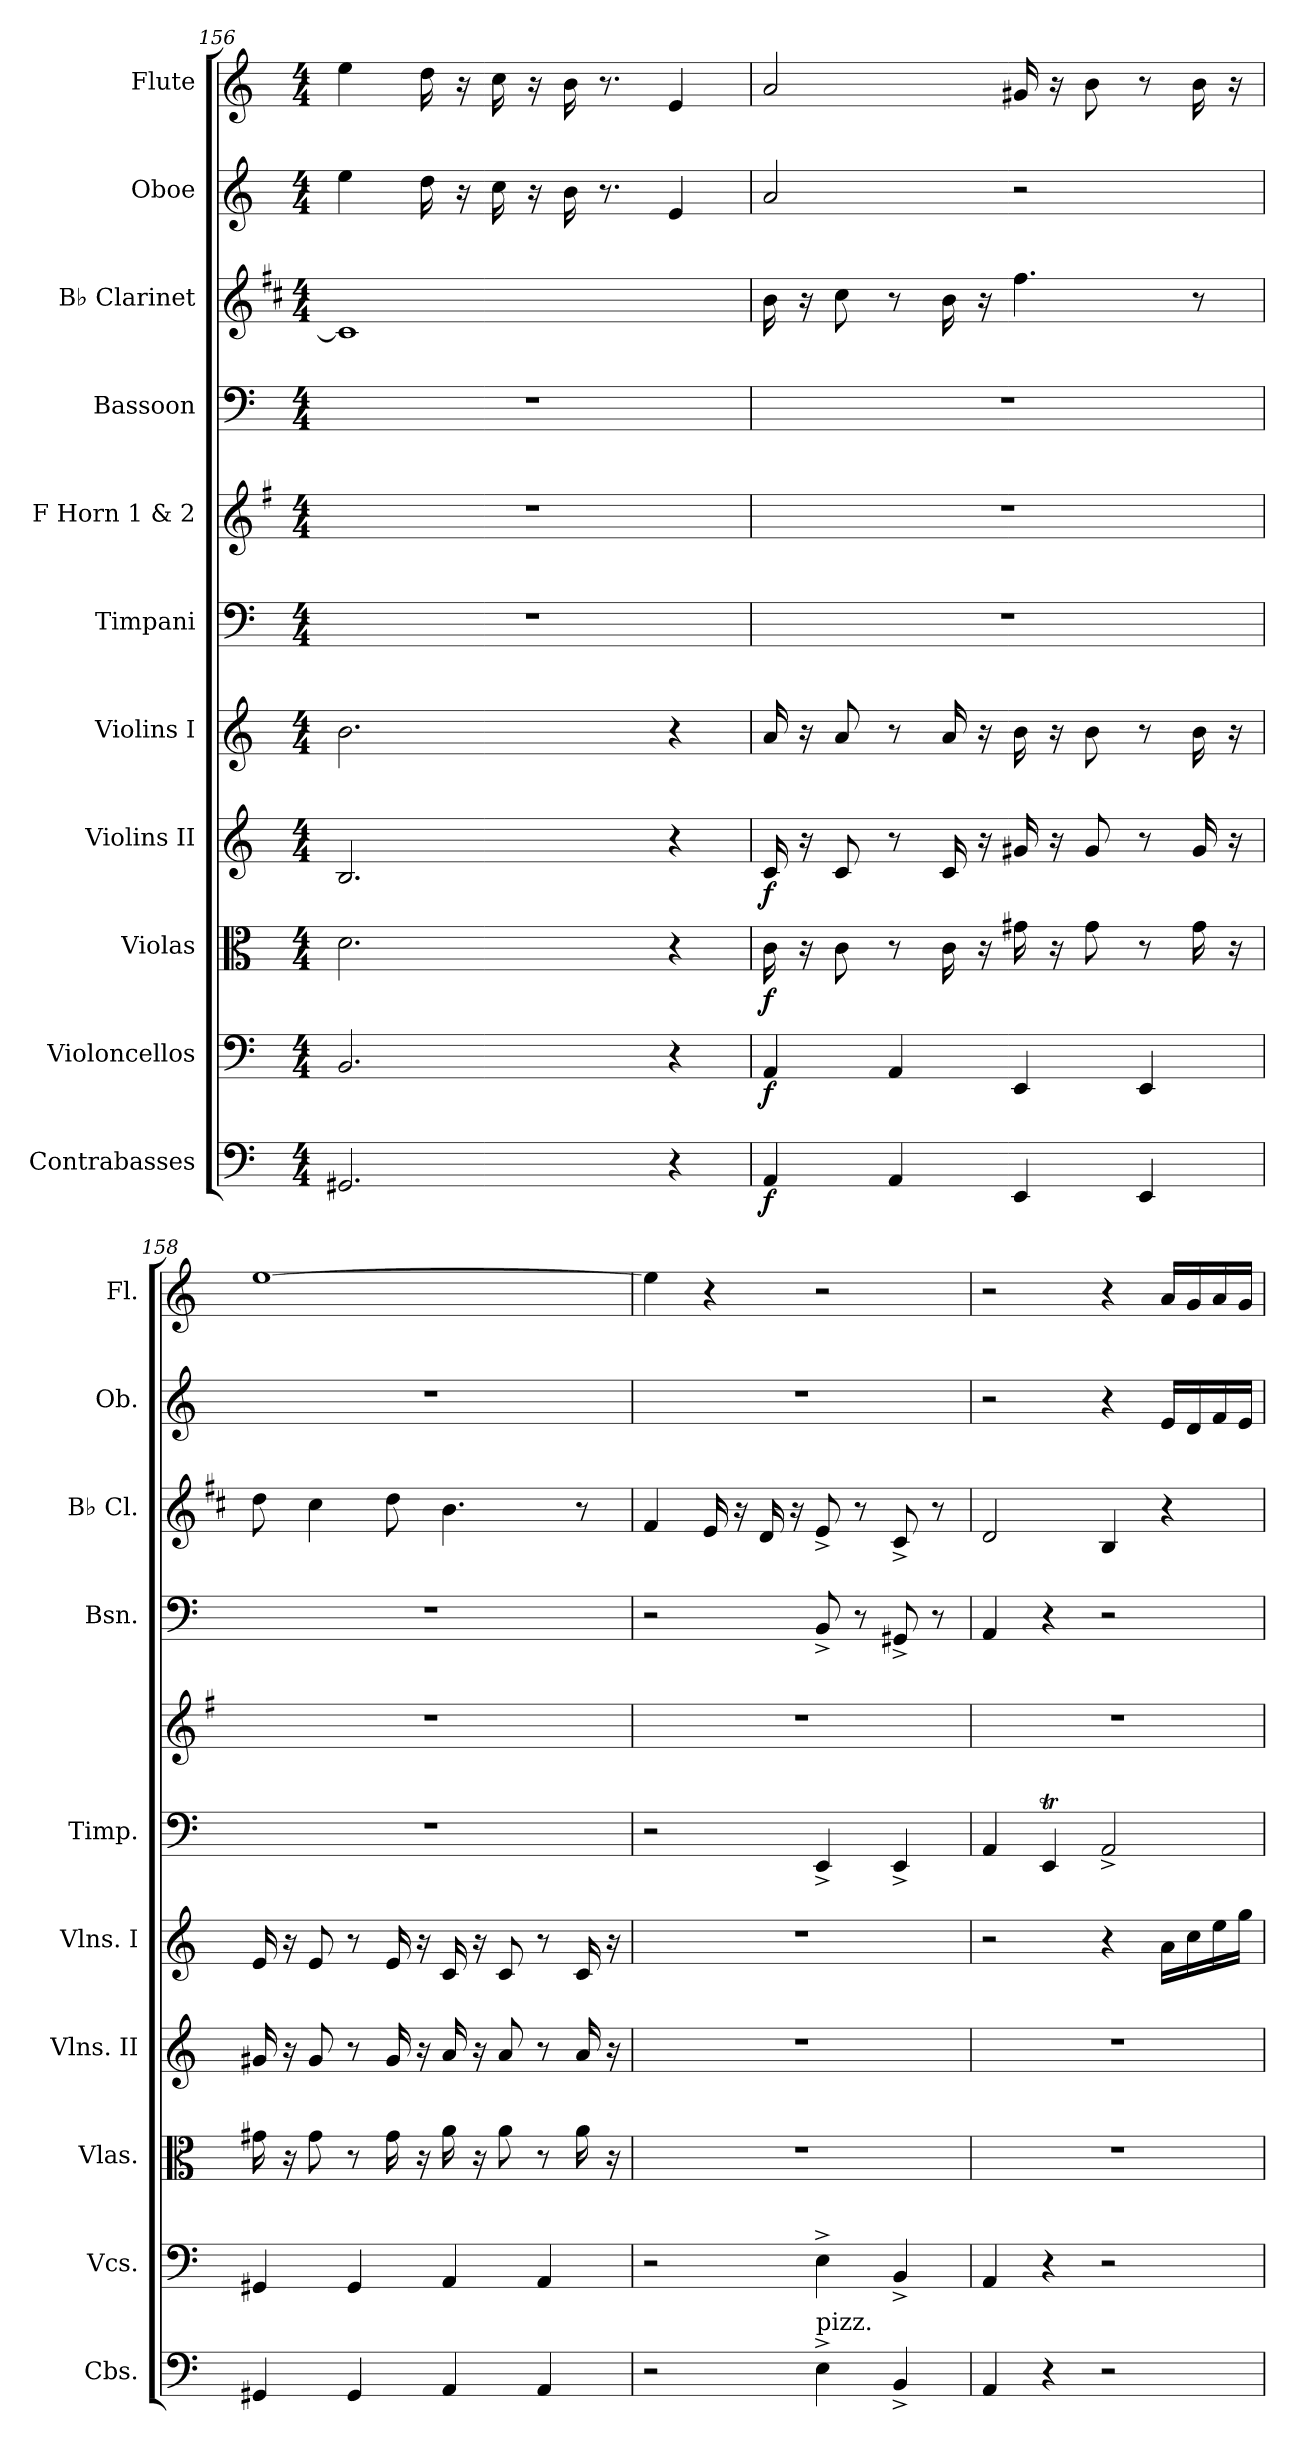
**kern	**dynam	**kern	**dynam	**kern	**dynam	**kern	**dynam	**kern	**kern	**kern	**kern	**kern	**kern	**kern
*part11	*part11	*part10	*part10	*part9	*part9	*part8	*part8	*part7	*part6	*part5	*part4	*part3	*part2	*part1
*staff11	*staff11	*staff10	*staff10	*staff9	*staff9	*staff8	*staff8	*staff7	*staff6	*staff5	*staff4	*staff3	*staff2	*staff1
*I"Contrabasses	*	*I"Violoncellos	*	*I"Violas	*	*I"Violins II	*	*I"Violins I	*I"Timpani	*I"F Horn 1 &amp; 2	*I"Bassoon	*I"B♭ Clarinet	*I"Oboe	*I"Flute
*I'Cbs.	*	*I'Vcs.	*	*I'Vlas.	*	*I'Vlns. II	*	*I'Vlns. I	*I'Timp.	*	*I'Bsn.	*I'B♭ Cl.	*I'Ob.	*I'Fl.
*clefF4	*	*clefF4	*	*clefC3	*	*clefG2	*	*clefG2	*clefF4	*clefG2	*clefF4	*clefG2	*clefG2	*clefG2
*ITrd7c12	*	*	*	*	*	*	*	*	*	*ITrd4c7	*	*ITrd1c2	*	*
*k[]	*	*k[]	*	*k[]	*	*k[]	*	*k[]	*k[]	*k[]	*k[]	*k[]	*k[]	*k[]
*M4/4	*	*M4/4	*	*M4/4	*	*M4/4	*	*M4/4	*M4/4	*M4/4	*M4/4	*M4/4	*M4/4	*M4/4
=156	=156	=156	=156	=156	=156	=156	=156	=156	=156	=156	=156	=156	=156	=156
2.GGG#X/	.	2.BB/	.	2.d\	.	2.B/	.	2.b\	1r	1r	1r	1B]	4ee\	4ee\
.	.	.	.	.	.	.	.	.	.	.	.	.	16dd\	16dd\
.	.	.	.	.	.	.	.	.	.	.	.	.	16r	16r
.	.	.	.	.	.	.	.	.	.	.	.	.	16cc\	16cc\
.	.	.	.	.	.	.	.	.	.	.	.	.	16r	16r
.	.	.	.	.	.	.	.	.	.	.	.	.	16b\	16b\
.	.	.	.	.	.	.	.	.	.	.	.	.	8.r	8.r
4r	.	4r	.	4r	.	4r	.	4r	.	.	.	.	4e/	4e/
=157	=157	=157	=157	=157	=157	=157	=157	=157	=157	=157	=157	=157	=157	=157
!	!LO:DY:b	!	!LO:DY:b	!	!LO:DY:b	!	!LO:DY:b	!	!	!	!	!	!	!
4AAA/	f	4AA/	f	16c\	f	16c/	f	16a/	1r	1r	1r	16a\	2a/	2a/
.	.	.	.	16r	.	16r	.	16r	.	.	.	16r	.	.
.	.	.	.	8c\	.	8c/	.	8a/	.	.	.	8b\	.	.
4AAA/	.	4AA/	.	8r	.	8r	.	8r	.	.	.	8r	.	.
.	.	.	.	16c\	.	16c/	.	16a/	.	.	.	16a\	.	.
.	.	.	.	16r	.	16r	.	16r	.	.	.	16r	.	.
4EEE/	.	4EE/	.	16g#X\	.	16g#X/	.	16b\	.	.	.	4.ee\	2r	16g#X/
.	.	.	.	16r	.	16r	.	16r	.	.	.	.	.	16r
.	.	.	.	8g#\	.	8g#/	.	8b\	.	.	.	.	.	8b\
4EEE/	.	4EE/	.	8r	.	8r	.	8r	.	.	.	.	.	8r
.	.	.	.	16g#\	.	16g#/	.	16b\	.	.	.	8r	.	16b\
.	.	.	.	16r	.	16r	.	16r	.	.	.	.	.	16r
=158	=158	=158	=158	=158	=158	=158	=158	=158	=158	=158	=158	=158	=158	=158
4GGG#X/	.	4GG#X/	.	16g#X\	.	16g#X/	.	16e/	1r	1r	1r	8cc\	1r	[1ee
.	.	.	.	16r	.	16r	.	16r	.	.	.	.	.	.
.	.	.	.	8g#\	.	8g#/	.	8e/	.	.	.	4b\	.	.
4GGG#/	.	4GG#/	.	8r	.	8r	.	8r	.	.	.	.	.	.
.	.	.	.	16g#\	.	16g#/	.	16e/	.	.	.	8cc\	.	.
.	.	.	.	16r	.	16r	.	16r	.	.	.	.	.	.
4AAA/	.	4AA/	.	16a\	.	16a/	.	16c/	.	.	.	4.a\	.	.
.	.	.	.	16r	.	16r	.	16r	.	.	.	.	.	.
.	.	.	.	8a\	.	8a/	.	8c/	.	.	.	.	.	.
4AAA/	.	4AA/	.	8r	.	8r	.	8r	.	.	.	.	.	.
.	.	.	.	16a\	.	16a/	.	16c/	.	.	.	8r	.	.
.	.	.	.	16r	.	16r	.	16r	.	.	.	.	.	.
=159	=159	=159	=159	=159	=159	=159	=159	=159	=159	=159	=159	=159	=159	=159
2r	.	2r	.	1r	.	1r	.	1r	2r	1r	2r	4e/	1r	4ee\]
.	.	.	.	.	.	.	.	.	.	.	.	16d/	.	4r
.	.	.	.	.	.	.	.	.	.	.	.	16r	.	.
.	.	.	.	.	.	.	.	.	.	.	.	16c/	.	.
.	.	.	.	.	.	.	.	.	.	.	.	16r	.	.
!LO:TX:a:t=pizz.	!	!	!	!	!	!	!	!	!	!	!	!	!	!
4EE^\	.	4E^\	.	.	.	.	.	.	4EE^/	.	8BB^/	8d^/	.	2r
.	.	.	.	.	.	.	.	.	.	.	8r	8r	.	.
4BBB^/	.	4BB^/	.	.	.	.	.	.	4EE^/	.	8GG#X^/	8B^/	.	.
.	.	.	.	.	.	.	.	.	.	.	8r	8r	.	.
=160	=160	=160	=160	=160	=160	=160	=160	=160	=160	=160	=160	=160	=160	=160
4AAA/	.	4AA/	.	1r	.	1r	.	2r	4AA/	1r	4AA/	2c/	2r	2r
4r	.	4r	.	.	.	.	.	.	4EEt/	.	4r	.	.	.
2r	.	2r	.	.	.	.	.	4r	2AA^/	.	2r	4A/	4r	4r
.	.	.	.	.	.	.	.	16a\LL	.	.	.	4r	16e/LL	16a/LL
.	.	.	.	.	.	.	.	16cc\	.	.	.	.	16d/	16g/
.	.	.	.	.	.	.	.	16ee\	.	.	.	.	16f/	16a/
.	.	.	.	.	.	.	.	16gg\JJ	.	.	.	.	16e/JJ	16g/JJ
=	=	=	=	=	=	=	=	=	=	=	=	=	=	=
*-	*-	*-	*-	*-	*-	*-	*-	*-	*-	*-	*-	*-	*-	*-
